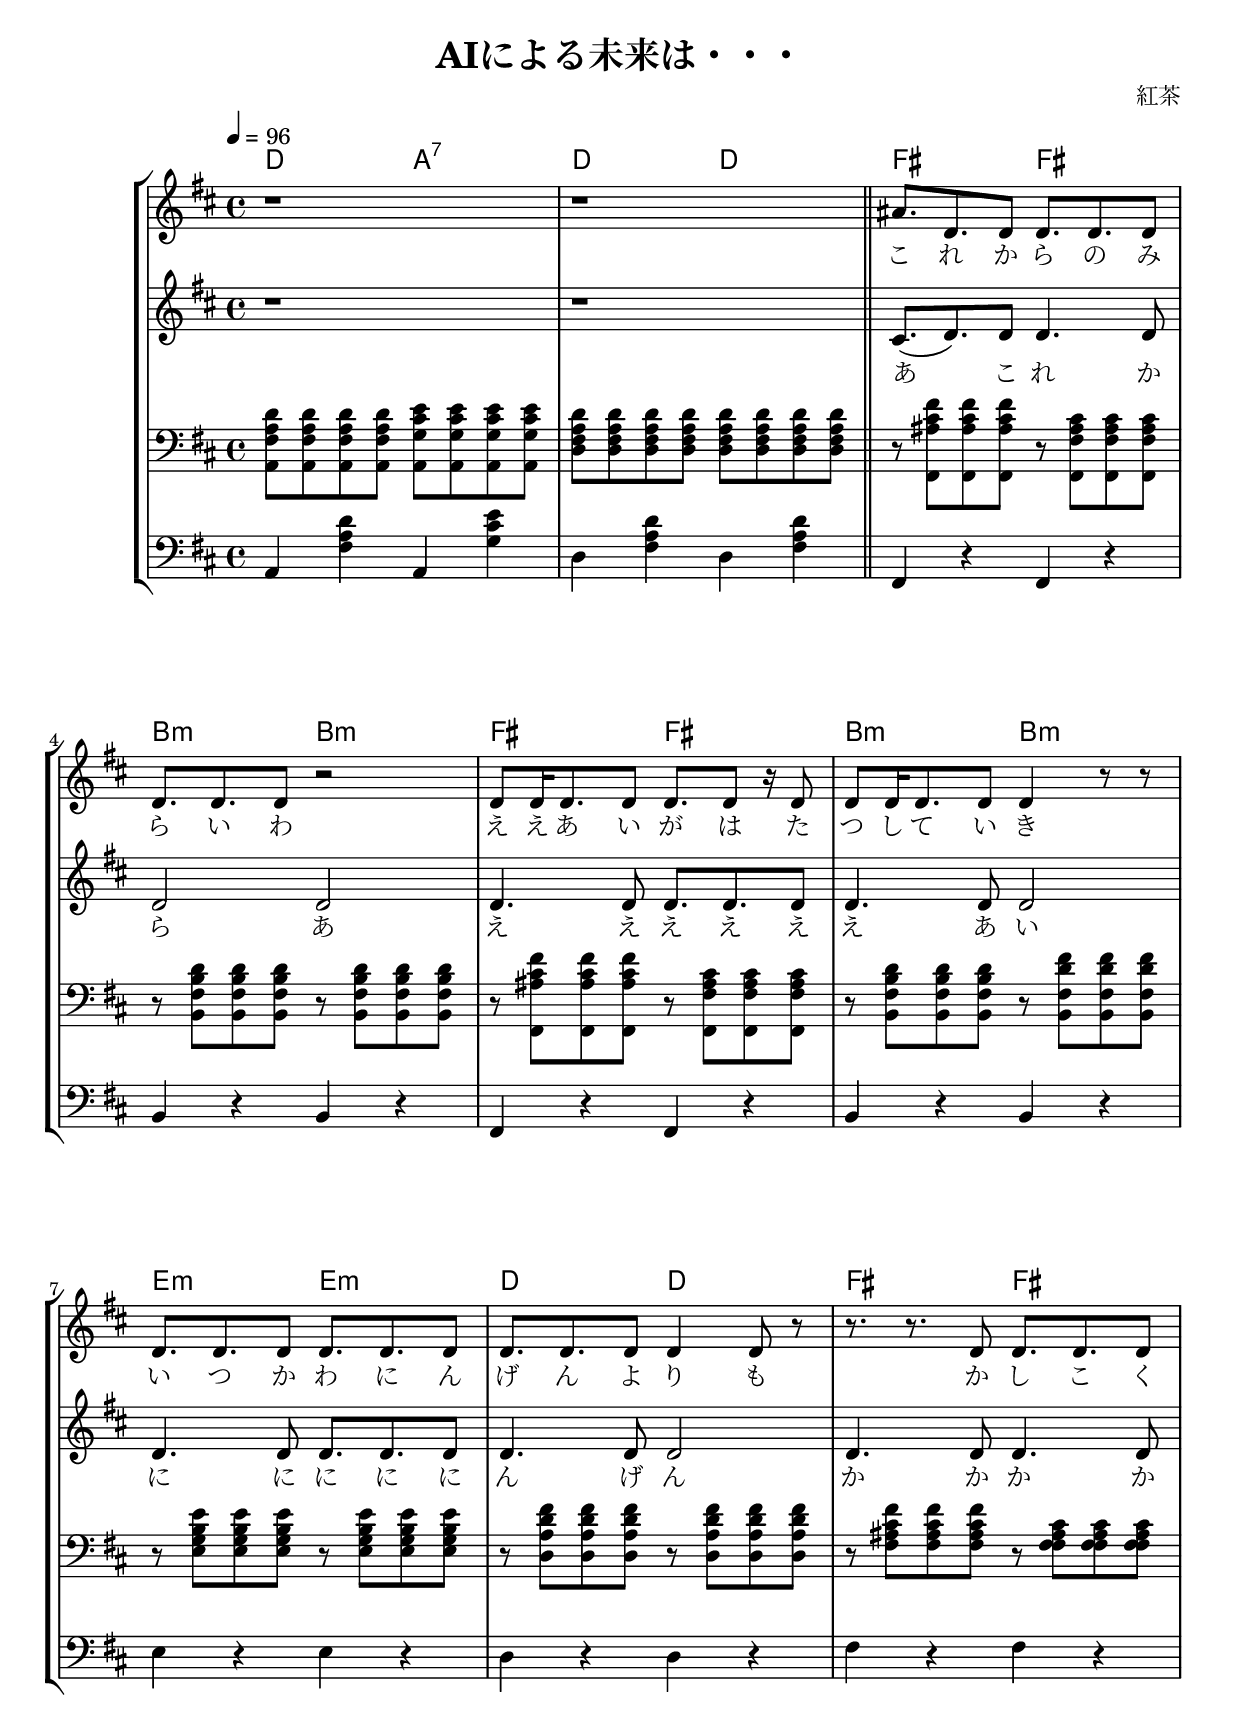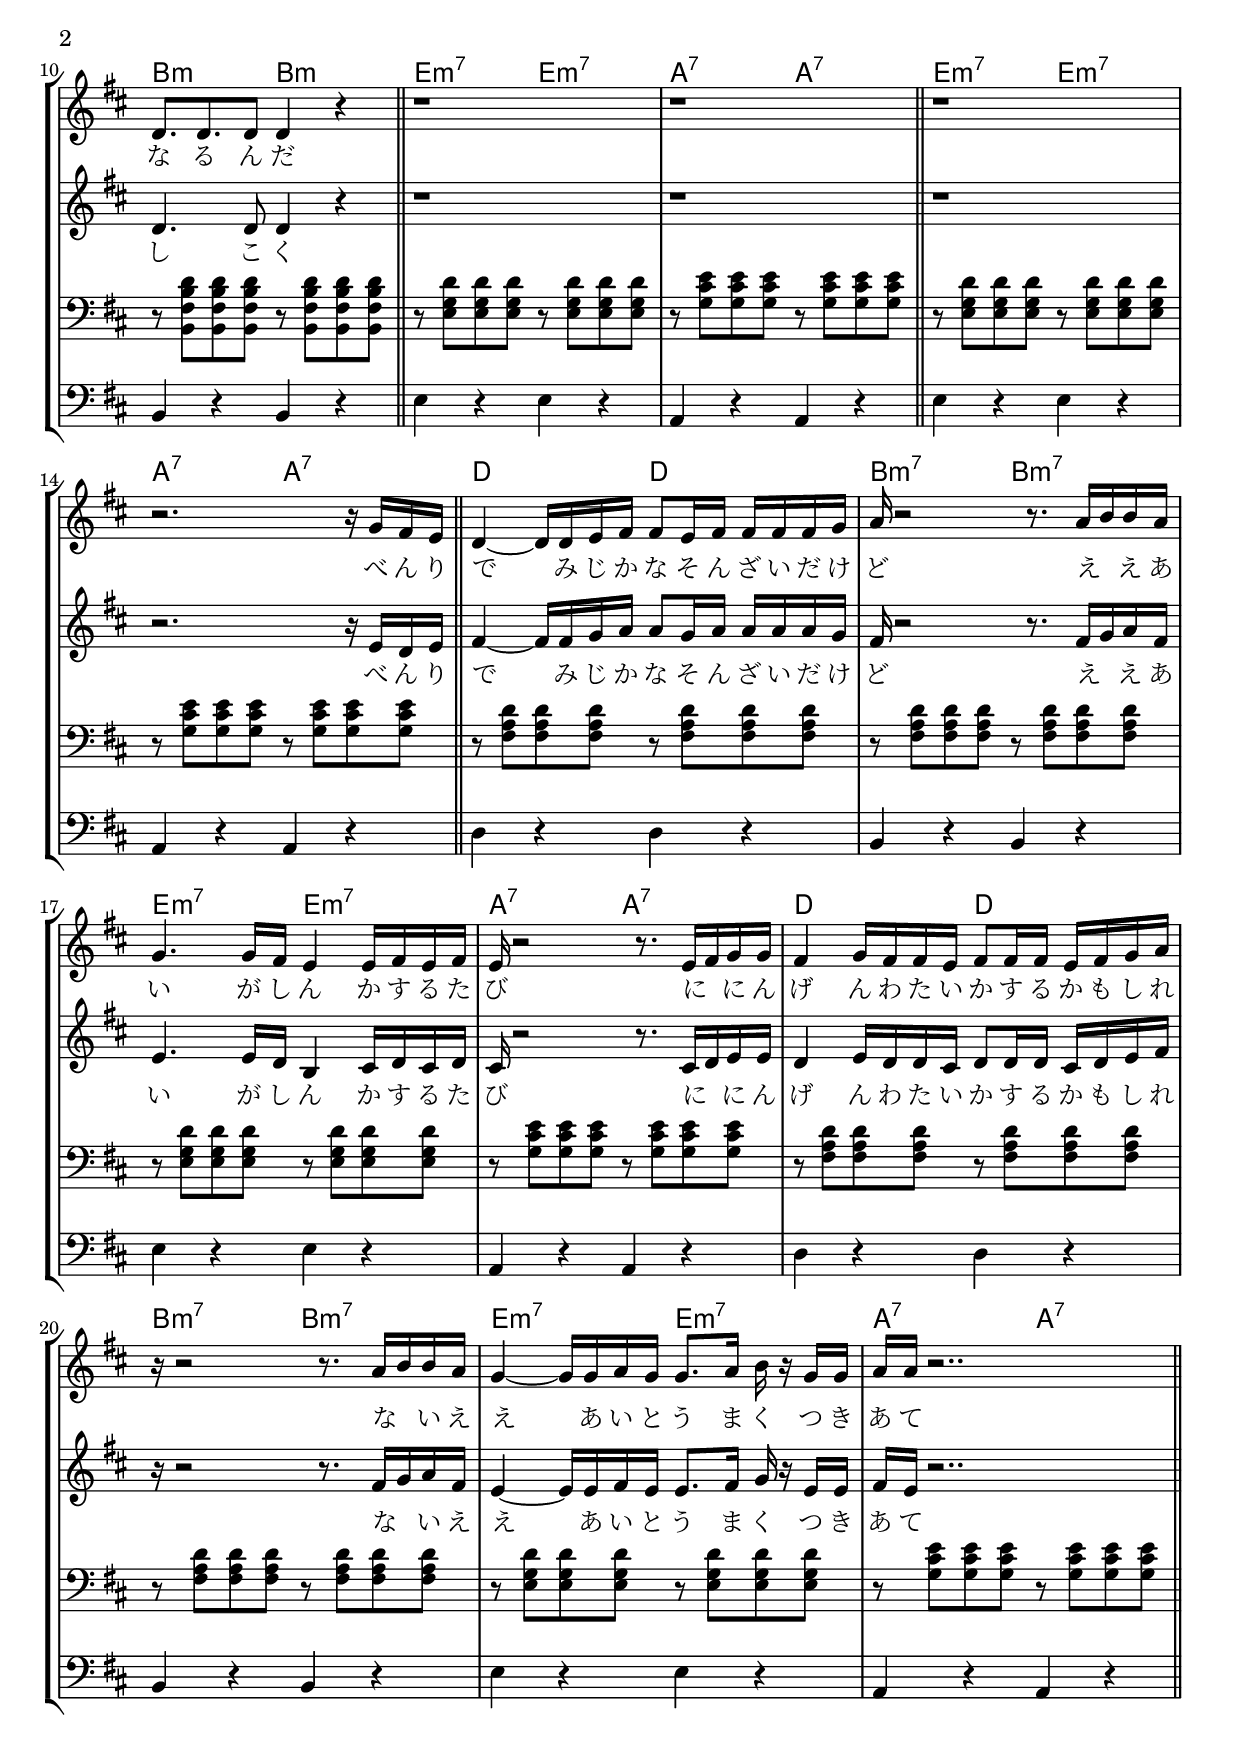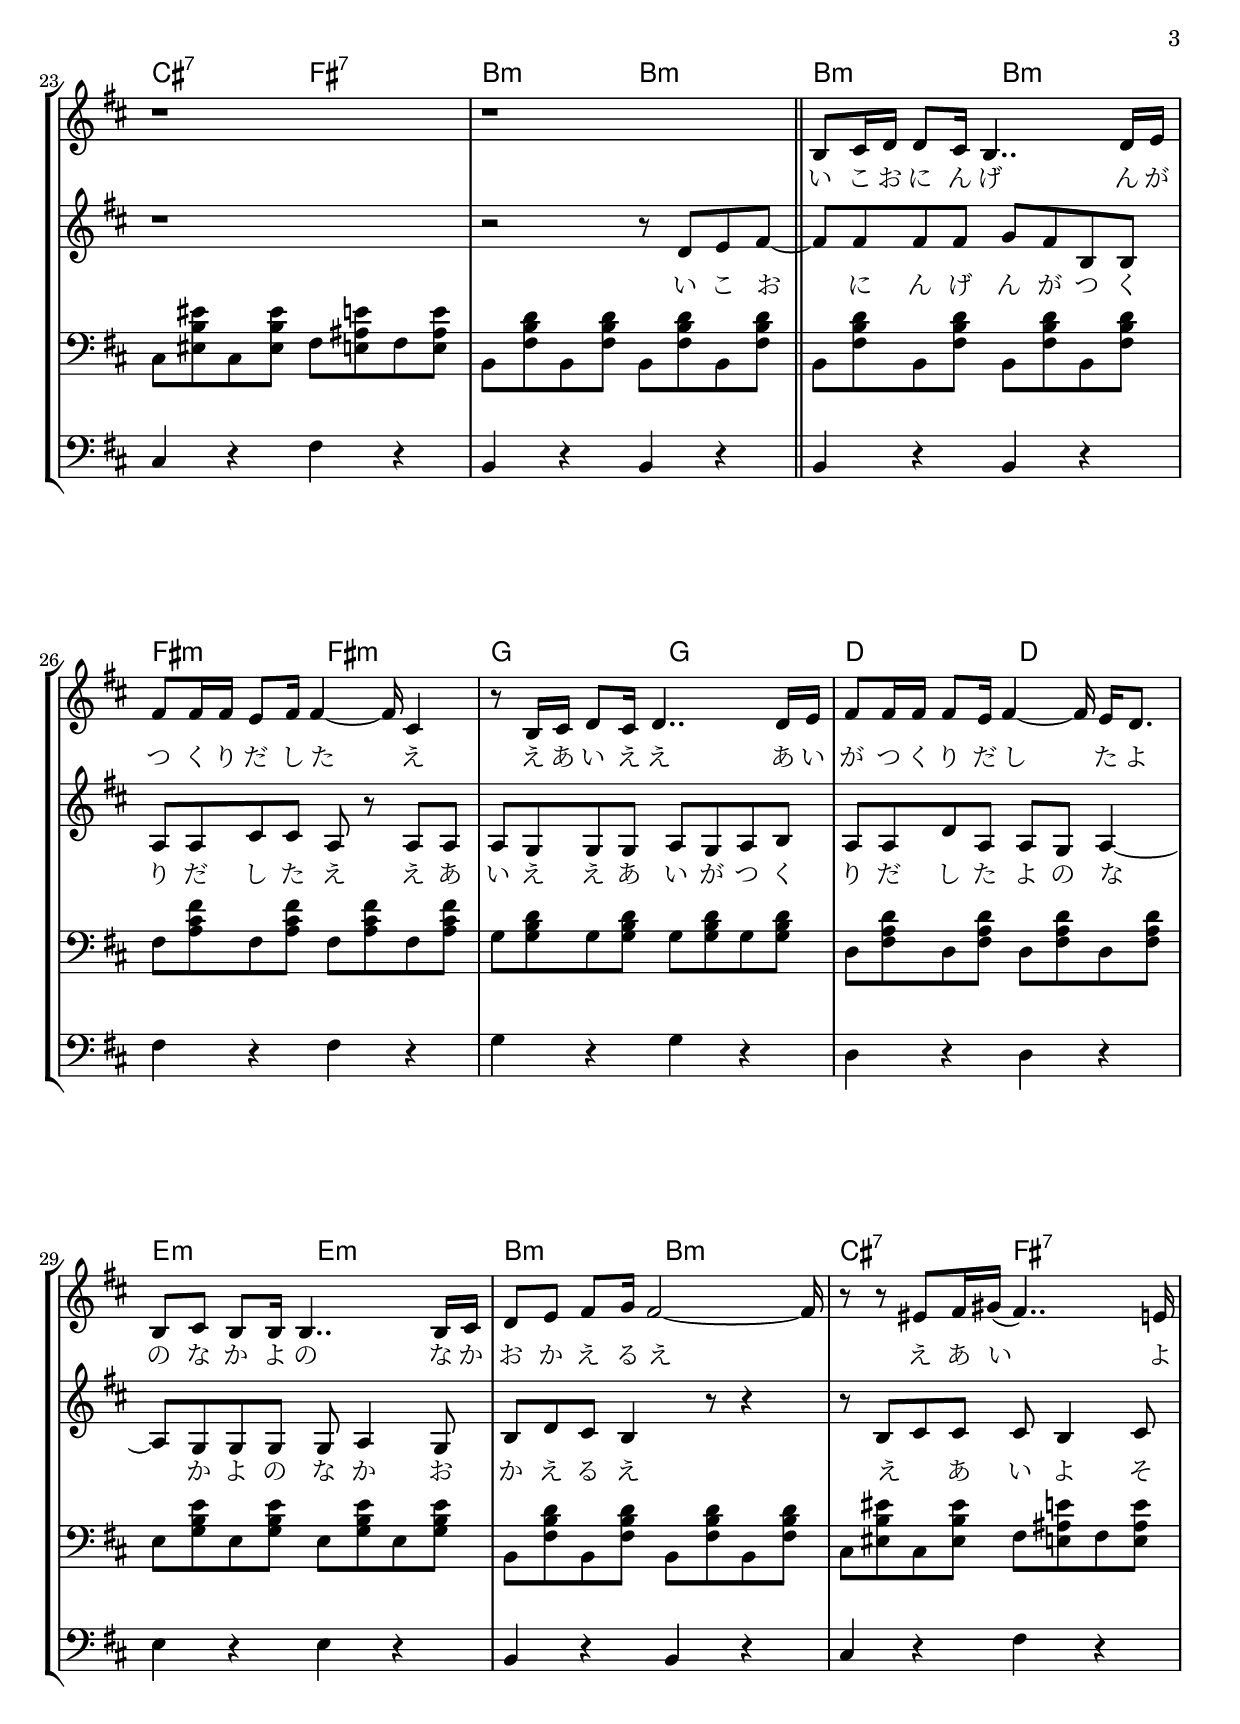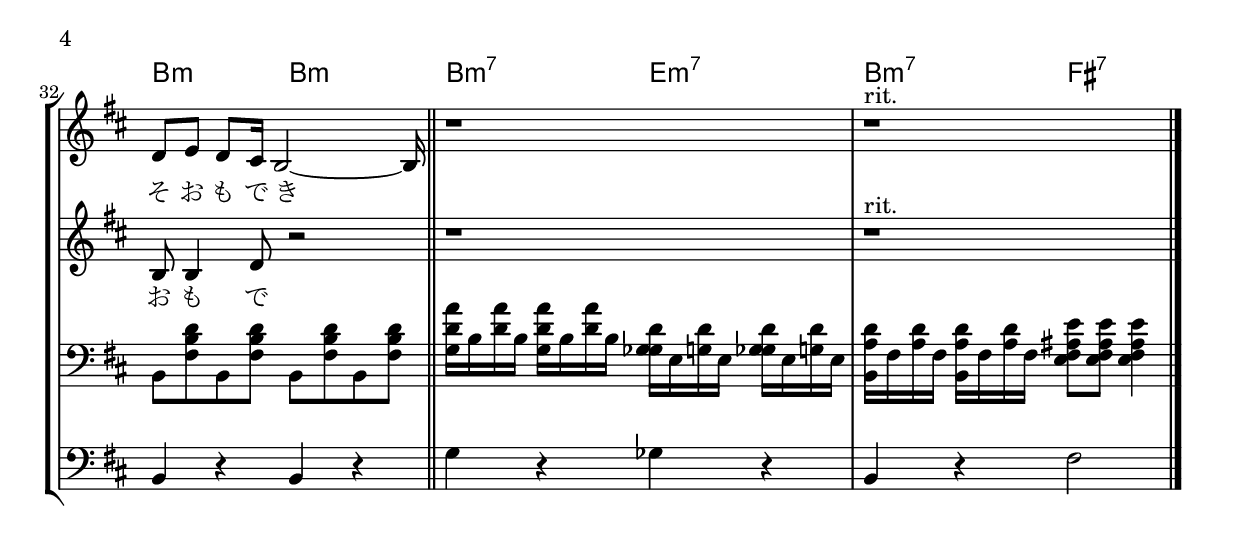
\version "2.12.1"

\header {
	title = \markup {AIによる未来は・・・}
	composer = \markup \center-column {紅茶}
}

harmony = \chordmode {
	d2 a:7 d d 

	fis fis b:m b:m fis fis b:m b:m e:m e:m d d fis fis b:m b:m 

	e:min7 e:min7 a:7 a:7 

	e:min7 e:min7 a:7 a:7 

	d d b:min7 b:min7 e:min7 e:min7 a:7 a:7 d d b:min7 b:min7 e:min7 e:min7 a:7 a:7 

	cis:7 fis:7 b:m b:m 

	b:m b:m fis:m fis:m g g d d e:m e:m b:m b:m cis:7 fis:7 b:m b:m 

	b:min7 e:m7 b:min7 fis:7 
}

melody = {
	\key d \major
	\tempo 4 = 96
	r1 | r1   
	\set Staff.midiInstrument = #"fss0.42"
	ais'8.  d'8.  d'8  d'8.  d'8.  d'8 
	d'8.  d'8.  d'8  r2 
	d'8  d'16  d'8.  d'8  d'8.  d'8  r16  d'8 
	d'8  d'16  d'8.  d'8  d'4  r8  r8 
	d'8.  d'8.  d'8  d'8.  d'8.  d'8 
	d'8.  d'8.  d'8  d'4  d'8  r8 
	r8.  r8.  d'8  d'8.  d'8.  d'8 
	d'8.  d'8.  d'8  d'4  	r4 	r1 | r1   
	r1 | r2. 
	\set Staff.midiInstrument = #"mmi0.38"
	r16  g'16  fis'16  e'16 
	d'4~d'16  d'16  e'16  fis'16  fis'8  e'16  fis'16  fis'16  fis'16  fis'16  g'16 
	a'16  r2~r8.  a'16  b'16  b'16  a'16 
	g'4.  g'16  fis'16  e'4  e'16  fis'16  e'16  fis'16 
	e'16  r2~r8.  e'16  fis'16  g'16  g'16 
	fis'4  g'16  fis'16  fis'16  e'16  fis'8  fis'16  fis'16  e'16  fis'16  g'16  a'16 
	r16  r2~r8.  a'16  b'16  b'16  a'16 
	g'4~g'16  g'16  a'16  g'16  g'8.  a'16  b'16  r16  g'16  g'16 
	a'16  a'16  	r2.. 	r1 | r1   
	\set Staff.midiInstrument = #"mmi0.38"
	 b8  cis'16  d'16  d'8  cis'16  b4..  d'16  e'16 
	fis'8  fis'16  fis'16  e'8  fis'16  fis'4~fis'16  cis'4 
	r8  b16  cis'16  d'8  cis'16  d'4..  d'16  e'16 
	fis'8  fis'16  fis'16  fis'8  e'16  fis'4~fis'16  e'16  d'8. 
	b8  cis'8  b8  b16  b4..  b16  cis'16 
	d'8  e'8  fis'8  g'16  fis'2~fis'16 
	r8  r8  eis'8  fis'16  gis'16  (fis'4..)  e'16 
	d'8  e'8  d'8  cis'16  b2~b16
	r1 | r1^"rit." \bar "|."
}

words = \lyricmode {
	
	こ  れ  か  ら  の  み  ら  い  わ  え  え  あ  い  が  は  た  つ  し  て  い  き  い  つ  か  わ  に  ん  げ  ん  よ  り  も  か  し  こ  く  な  る  ん  だ  
	
	
	べ  ん  り  で  み  じ  か  な  そ  ん  ざ  い  だ  け  ど  え  え  あ  い  が  し  ん  か  す  る  た  び  に  に  ん  げ  ん  わ  た  い  か  す  る  か  も  し  れ  な  い  え  え  あ  い  と  う  ま  く  つ  き  あ  て  い  こ  お  
	
	に  ん  げ  ん  が  つ  く  り  だ  し  た  え  え  あ  い  え  え  あ  い  が  つ  く  り  だ  し  た  よ  の  な  か  よ  の  な  か  お  か  え  る  え  え  あ  い  よ  そ  お  も  で  き  な  い  よ  
	
}

secondmelody = {
	\key d \major
	\tempo 4 = 96
	r1 | r1   
	\set Staff.midiInstrument = #"mmi0.38"
	cis'8.  (d'8.)  d'8  d'4.  d'8 
	d'2  d'2 
	d'4.  d'8  d'8.  d'8.  d'8 
	d'4.  d'8  d'2 
	d'4.  d'8  d'8.  d'8.  d'8 
	d'4.  d'8  d'2 
	d'4.  d'8  d'4.  d'8 
	d'4.  d'8  d'4  	r4 	r1 | r1   
	r1 | r2. 
	\set Staff.midiInstrument = #"Rock Organ"
	r16  e'16  d'16  e'16 
	fis'4~fis'16  fis'16  g'16  a'16  a'8  g'16  a'16  a'16  a'16  a'16  g'16 
	fis'16  r2~r8.  fis'16  g'16  a'16  fis'16 
	e'4.  e'16  d'16  b4  cis'16  d'16  cis'16  d'16 
	cis'16  r2~r8.  cis'16  d'16  e'16  e'16 
	d'4  e'16  d'16  d'16  cis'16  d'8  d'16  d'16  cis'16  d'16  e'16  fis'16 
	r16  r2~r8.  fis'16  g'16  a'16  fis'16 
	e'4~e'16  e'16  fis'16  e'16  e'8.  fis'16  g'16  r16  e'16  e'16 
	fis'16  e'16  	r2.. 	r1 | r2 r8 
	\set Staff.midiInstrument = #"Acoustic grand"
	d'8  e'8  fis'8~ 
	fis'8  fis'8  fis'8  fis'8  g'8  fis'8  b8  b8 
	a8  a8  cis'8  cis'8  a8  r8  a8  a8 
	a8  g8  g8  g8  a8  g8  a8  b8 
	a8  a8  d'8  a8  a8  g8  a4~ 
	a8  g8  g8  g8  g8  a4  g8 
	b8  d'8  cis'8  b4  r8  r4~ 
	r8  b8  cis'8  cis'8  cis'8  b4  cis'8 
	b8  b4  d'8  	r2 	r1 | r1^"rit." \bar "|."
}

secondwords = \lyricmode {
	
	あ  こ  れ  か  ら  あ  え  え  え  え  え  え  あ  い  に  に  に  に  に  ん  げ  ん  か  か  か  か  し  こ  く  
	
	
	べ  ん  り  で  み  じ  か  な  そ  ん  ざ  い  だ  け  ど  え  え  あ  い  が  し  ん  か  す  る  た  び  に  に  ん  げ  ん  わ  た  い  か  す  る  か  も  し  れ  な  い  え  え  あ  い  と  う  ま  く  つ  き  あ  て  い  こ  お  
	
	に  ん  げ  ん  が  つ  く  り  だ  し  た  え  え  あ  い  え  え  あ  い  が  つ  く  り  だ  し  た  よ  の  な  か  よ  の  な  か  お  か  え  る  え  え  あ  い  よ  そ  お  も  で  き  な  い  よ  
	
}

tempochange = {
	\tempo 4 = 96
	r1 | r1 \bar "||"
	\tempo 4 = 96
	r1 | r1 | r1 | r1 | r1 | r1 | r1 | r1 \bar "||"
	\tempo 4 = 96
	r1 | r1 \bar "||"
	\tempo 4 = 96
	r1 | r1 \bar "||"
	\tempo 4 = 96
	r1 | r1 | r1 | r1 | r1 | r1 | r1 | r1 \bar "||"
	\tempo 4 = 96
	r1 | r1 \bar "||"
	\tempo 4 = 96
	r1 | r1 | r1 | r1 | r1 | r1 | r1 | r1 \bar "||"
	\tempo 4 = 96
	r1 | \tempo 4 = 72 r2 \tempo 4 = 64 r2 \bar "|."
}

mainacc = {
	\clef bass
	\set Staff.midiInstrument = #"Percussive Organ"
	\key d \major
	\tempo 4 = 96
	<a, fis a d'>8 <a, fis a d'>8 <a, fis a d'>8 <a, fis a d'>8
	<a, g cis' e'>8 <a, g cis' e'>8 <a, g cis' e'>8 <a, g cis' e'>8
	<d fis a d'>8 <d fis a d'>8 <d fis a d'>8 <d fis a d'>8
	<d fis a d'>8 <d fis a d'>8 <d fis a d'>8 <d fis a d'>8
	\bar "||"

	\set Staff.midiInstrument = #"Percussive Organ"
	r8 <fis, ais cis' fis'>8 <fis, ais cis' fis'>8 <fis, ais cis' fis'>8
	r8 <fis, fis ais cis'>8 <fis, fis ais cis'>8 <fis, fis ais cis'>8
	r8 <b, fis b d'>8 <b, fis b d'>8 <b, fis b d'>8
	r8 <b, fis b d'>8 <b, fis b d'>8 <b, fis b d'>8
	r8 <fis, ais cis' fis'>8 <fis, ais cis' fis'>8 <fis, ais cis' fis'>8
	r8 <fis, fis ais cis'>8 <fis, fis ais cis'>8 <fis, fis ais cis'>8
	r8 <b, fis b d'>8 <b, fis b d'>8 <b, fis b d'>8
	r8 <b, fis d' fis'>8 <b, fis d' fis'>8 <b, fis d' fis'>8
	r8 <e g b e'>8 <e g b e'>8 <e g b e'>8
	r8 <e g b e'>8 <e g b e'>8 <e g b e'>8
	r8 <d a d' fis'>8 <d a d' fis'>8 <d a d' fis'>8
	r8 <d a d' fis'>8 <d a d' fis'>8 <d a d' fis'>8
	r8 <fis ais cis' fis'>8 <fis ais cis' fis'>8 <fis ais cis' fis'>8
	r8 <fis fis ais cis'>8 <fis fis ais cis'>8 <fis fis ais cis'>8
	r8 <b, fis b d'>8 <b, fis b d'>8 <b, fis b d'>8
	r8 <b, fis b d'>8 <b, fis b d'>8 <b, fis b d'>8
	\bar "||"

	\set Staff.midiInstrument = #"Percussive Organ"
	r8 <e g d'>8 <e g d'>8 <e g d'>8
	r8 <e g d'>8 <e g d'>8 <e g d'>8
	r8 <g cis' e'>8 <g cis' e'>8 <g cis' e'>8
	r8 <g cis' e'>8 <g cis' e'>8 <g cis' e'>8
	\bar "||"

	\set Staff.midiInstrument = #"Percussive Organ"
	r8 <e g d'>8 <e g d'>8 <e g d'>8
	r8 <e g d'>8 <e g d'>8 <e g d'>8
	r8 <g cis' e'>8 <g cis' e'>8 <g cis' e'>8
	r8 <g cis' e'>8 <g cis' e'>8 <g cis' e'>8
	\bar "||"

	\set Staff.midiInstrument = #"Percussive Organ"
	r8 <fis a d'>8 <fis a d'>8 <fis a d'>8
	r8 <fis a d'>8 <fis a d'>8 <fis a d'>8
	r8 <fis a d'>8 <fis a d'>8 <fis a d'>8
	r8 <fis a d'>8 <fis a d'>8 <fis a d'>8
	r8 <e g d'>8 <e g d'>8 <e g d'>8
	r8 <e g d'>8 <e g d'>8 <e g d'>8
	r8 <g cis' e'>8 <g cis' e'>8 <g cis' e'>8
	r8 <g cis' e'>8 <g cis' e'>8 <g cis' e'>8
	r8 <fis a d'>8 <fis a d'>8 <fis a d'>8
	r8 <fis a d'>8 <fis a d'>8 <fis a d'>8
	r8 <fis a d'>8 <fis a d'>8 <fis a d'>8
	r8 <fis a d'>8 <fis a d'>8 <fis a d'>8
	r8 <e g d'>8 <e g d'>8 <e g d'>8
	r8 <e g d'>8 <e g d'>8 <e g d'>8
	r8 <g cis' e'>8 <g cis' e'>8 <g cis' e'>8
	r8 <g cis' e'>8 <g cis' e'>8 <g cis' e'>8
	\bar "||"

	\set Staff.midiInstrument = #"Percussive Organ"
	cis8 <eis b eis'> cis <eis b eis'>
	fis8 <e ais e'> fis <e ais e'>
	b,8 <fis b d'> b, <fis b d'>
	b,8 <fis b d'> b, <fis b d'>
	\bar "||"

	\set Staff.midiInstrument = #"Percussive Organ"
	b,8 <fis b d'> b, <fis b d'>
	b,8 <fis b d'> b, <fis b d'>
	fis8 <a cis' fis'> fis <a cis' fis'>
	fis8 <a cis' fis'> fis <a cis' fis'>
	g8 <g b d'> g <g b d'>
	g8 <g b d'> g <g b d'>
	d8 <fis a d'> d <fis a d'>
	d8 <fis a d'> d <fis a d'>
	e8 <g b e'> e <g b e'>
	e8 <g b e'> e <g b e'>
	b,8 <fis b d'> b, <fis b d'>
	b,8 <fis b d'> b, <fis b d'>
	cis8 <eis b eis'> cis <eis b eis'>
	fis8 <e ais e'> fis <e ais e'>
	b,8 <fis b d'> b, <fis b d'>
	b,8 <fis b d'> b, <fis b d'>
	\bar "||"

	\set Staff.midiInstrument = #"Percussive Organ"
	<g d' a'>16 b16 <d' a'>16 b16   <g d' a'>16 b16 <d' a'>16 b16
	<ges g d'>16 e16 <g d'>16 e16   <ges g d'>16 e16 <g d'>16 e16
	<b, a d'>16 fis16 <a d'>16 fis16   <b, a d'>16 fis16 <a d'>16 fis16
	<fis e ais e'>8 <fis e ais e'>8 <fis e ais e'>4
	\bar "|."
}

subacc = {
	\clef bass
	\set Staff.midiInstrument = #"Distorted Guitar"
	\key d \major
	\tempo 4 = 96
	a,4 <fis a d'>4
	a,4 <g cis' e'>4
	d4 <fis a d'>4
	d4 <fis a d'>4
	\bar "||"

	\set Staff.midiInstrument = #"Rock Organ"
	fis,4 r4
	fis,4 r4
	b,4 r4
	b,4 r4
	fis,4 r4
	fis,4 r4
	b,4 r4
	b,4 r4
	e4 r4
	e4 r4
	d4 r4
	d4 r4
	fis4 r4
	fis4 r4
	b,4 r4
	b,4 r4
	\bar "||"

	\set Staff.midiInstrument = #"Electric Guitar (jazz)"
	e4 r4
	e4 r4
	a,4 r4
	a,4 r4
	\bar "||"

	\set Staff.midiInstrument = #"Electric Guitar (jazz)"
	e4 r4
	e4 r4
	a,4 r4
	a,4 r4
	\bar "||"

	\set Staff.midiInstrument = #"Electric Guitar (jazz)"
	d4 r4
	d4 r4
	b,4 r4
	b,4 r4
	e4 r4
	e4 r4
	a,4 r4
	a,4 r4
	d4 r4
	d4 r4
	b,4 r4
	b,4 r4
	e4 r4
	e4 r4
	a,4 r4
	a,4 r4
	\bar "||"

	\set Staff.midiInstrument = #"Church organ"
	cis4 r4
	fis4 r4
	b,4 r4
	b,4 r4
	\bar "||"

	\set Staff.midiInstrument = #"Church organ"
	b,4 r4
	b,4 r4
	fis4 r4
	fis4 r4
	g4 r4
	g4 r4
	d4 r4
	d4 r4
	e4 r4
	e4 r4
	b,4 r4
	b,4 r4
	cis4 r4
	fis4 r4
	b,4 r4
	b,4 r4
	\bar "||"

	\set Staff.midiInstrument = #"Church organ"
	g4 r4
	ges4 r4
	b,4 r4
	fis2
	\bar "|."
}

percA = {
	\drummode {
	r4 sn2 sn8. sn16  |r8 sn8 sn4 sn8 sn8 sn16 sn8 sn16  \bar "||"
	cymc1  |r1  |r1  |r1  |cymc1  |r1  |r1  |r1  \bar "||"
	cymc1  |r1  \bar "||"
	cymc1  |r1  \bar "||"
	cymc1  |r1  |r1  |r1  |cymc1  |r1  |r1  |r1  \bar "||"
	r4 hh4 hh4 hh4  |r1  \bar "||"
	r4 hh4 hh4 hh4  |hh4 hh4 hh4 hh4  |hh4 hh4 hh4 hh4  |hh4 hh4 hh4 hh4  |r4 hh4 hh4 hh4  |hh4 hh4 hh4 hh4  |hh4 hh4 hh4 hh4  |hh4 hh4 hh4 hh4  \bar "||"
	r2. hho4  |r1  \bar "|."
	}
}

percB = {
	\drummode {
	r4. r16 tommh8 tommh4. r16  |r1  \bar "||"
	r8 hho8 hho8 hho8 hho8 hho8 hho8 hho8  |hho8 hho8 hho8 hho8 hho8 hho8 hho8 hho8  |hho8 hho8 hho8 hho8 hho8 hho8 hho8 hho8  |hho8 hho8 hho8 hho8 hho8 hho4.  |r8 hho8 hho8 hho8 hho8 hho8 hho8 hho8  |hho8 hho8 hho8 hho8 hho8 hho8 hho8 hho8  |hho8 hho8 hho8 hho8 hho8 hho8 hho8 hho8  |hho8 hho8 hho8 hho8 hho8 hho4.  \bar "||"
	r8 hho8 hho8 hho8 hho8 hho8 hho8 hho8  |hho8 hho8 hho8 hho8 hho8 hho8 hho8 hho8  \bar "||"
	r8 hho8 hho8 hho8 hho8 hho8 hho8 hho8  |hho8 hho8 hho8 hho8 hho8 hho8 hho8 hho8  \bar "||"
	r8 hho8 hho8 hho8 hho8 hho8 hho8 hho8  |hho8 hho8 hho8 hho8 hho8 hho8 hho8 hho8  |hho8 hho8 hho8 hho8 hho8 hho8 hho8 hho8  |hho8 hho8 hho8 hho8 hho8 hho4.  |r8 hho8 hho8 hho8 hho8 hho8 hho8 hho8  |hho8 hho8 hho8 hho8 hho8 hho8 hho8 hho8  |hho8 hho8 hho8 hho8 hho8 hho8 hho8 hho8  |hho8 hho8 hho8 hho8 hho8 hho4.  \bar "||"
	r4 sn8 sn4. sn4  |sn16 sn16 sn16 sn16 sn16 sn16 sn16 sn16 sn16 sn16 sn16 sn16 sn16 sn16 sn16 sn16  \bar "||"
	r8 hhp4 hhp4 hhp4 hhp8  |r8 hhp4 hhp4 hhp4 hhp8  |r8 hhp4 hhp4 hhp4 hhp8  |r8 hhp4 hhp4 hhp4 hhp8  |r8 hhp4 hhp4 hhp4 hhp8  |r8 hhp4 hhp4 hhp4 hhp8  |r8 hhp4 hhp4 hhp4 hhp8  |r8 hhp4 hhp2 r8  \bar "||"
	r4 hh4 hh2  |r4 hh4. r16 hh8 hh8 hh16  \bar "|."
	}
}

percC = {
	\drummode {
	r8 toml8 toml8 toml8 toml8 toml8 toml8 toml8  |toml8 toml8 toml8 toml8 toml8 toml8 toml8 toml8  \bar "||"
	r1  |r1  |r1  |r2. hh4  |r1  |r1  |r1  |r2. hh4  \bar "||"
	r1  |r1  \bar "||"
	r1  |r1  \bar "||"
	r1  |r1  |r1  |r2. hh4  |r1  |r1  |r1  |r2. hh4  \bar "||"
	bd4 bd4 bd4 bd4  |bd4 bd4 bd8 bd8 bd8 bd8  \bar "||"
	r4 sn2 sn4  |r4 sn2 sn8. sn16  |r4 sn2 sn4  |r4 sn2 sn8. sn16  |r4 sn2 sn4  |r4 sn2 sn8. sn16  |r4 sn2 sn4  |r4 sn4 r16 sn16 sn8. sn16 sn16 sn16  \bar "||"
	r16 hhp8 hhp8 hhp8 hhp8 hhp8 hhp8 hhp8 hhp16  |r16 hhp8 hhp8 hhp8 hhp8. hhp8 hhp8 hhp8  \bar "|."
	}
}

percD = {
	\drummode {
	r1  |r4. r16 tomfh2 r16  \bar "||"
	r8 sn4 sn4 sn4 sn8  |r8 sn4 sn4 sn4 sn8  |r8 sn4 sn4 sn4 sn8  |r8 sn4 sn4 sn8. sn16 sn16 sn16  |r8 sn4 sn4 sn4 sn8  |r8 sn4 sn4 sn4 sn8  |r8 sn4 sn4 sn4 sn8  |r8 sn4 sn4 sn8. sn16 sn16 sn16  \bar "||"
	r8 sn4 sn4 sn4 sn8  |r8 sn4 sn4 sn4 sn8  \bar "||"
	r8 sn4 sn4 sn4 sn8  |r8 sn4 sn4 sn4 sn8  \bar "||"
	r8 sn4 sn4 sn4 sn8  |r8 sn4 sn4 sn4 sn8  |r8 sn4 sn4 sn4 sn8  |r8 sn4 sn4 sn8. sn16 sn16 sn16  |r8 sn4 sn4 sn4 sn8  |r8 sn4 sn4 sn4 sn8  |r8 sn4 sn4 sn4 sn8  |r8 sn4 sn4 sn8. sn16 sn16 sn16  \bar "||"
	r8 hhp4 hhp4 hhp4 hhp8  |r8 hhp4 hhp4 hhp4 hhp8  \bar "||"
	bd2 bd8 bd16 bd4 r16  |bd2 bd8 bd16 bd4 r16  |bd2 bd8 bd16 bd4 r16  |bd2 bd8 bd16 bd4 r16  |bd2 bd8 bd16 bd4 r16  |bd2 bd8 bd16 bd4 r16  |bd2 bd8 bd16 bd4 r16  |bd4. bd8 bd4 bd4  \bar "||"
	r8 sn4 sn4 sn4 sn8  |r8 sn4 sn8 sn16 sn8 sn8 sn8 sn16  \bar "|."
	}
}

percE = {
	\drummode {
	bd4. r16 bd8. bd4.  |bd4. bd8 bd4 r16 bd8.  \bar "||"
	bd4 bd16 bd8. bd8. bd8 bd8.  |bd4 bd16 bd8. bd16 bd8 bd8 bd8.  |bd4 bd16 bd8. bd8. bd8 bd8.  |bd4 bd16 bd8. bd16 bd8. bd4  |bd4 bd16 bd8. bd8. bd8 bd8.  |bd4 bd16 bd8. bd16 bd8 bd8 bd8.  |bd4 bd16 bd8. bd8. bd8 bd8.  |bd4 bd16 bd8. bd16 bd8. bd4  \bar "||"
	bd4 bd16 bd8. bd8. bd8 bd8.  |bd4 bd16 bd8. bd16 bd8 bd8 bd8.  \bar "||"
	bd4 bd16 bd8. bd8. bd8 bd8.  |bd4 bd16 bd8. bd16 bd8 bd8 bd8.  \bar "||"
	bd4 bd16 bd8. bd8. bd8 bd8.  |bd4 bd16 bd8. bd16 bd8 bd8 bd8.  |bd4 bd16 bd8. bd8. bd8 bd8.  |bd4 bd16 bd8. bd16 bd8. bd4  |bd4 bd16 bd8. bd8. bd8 bd8.  |bd4 bd16 bd8. bd16 bd8 bd8 bd8.  |bd4 bd16 bd8. bd8. bd8 bd8.  |bd4 bd16 bd8. bd16 bd8. bd4  \bar "||"
	cymc1  |r1 \bar "||"
	cymc1  |r1 |r1 |r1 |cymc1  |r1 |r1 |r1 \bar "||"
	bd4 bd4 bd16 bd8 bd16 bd4  |bd4 bd8. bd8 bd8 bd8 bd8 bd16  \bar "|."
	}
}

percF = {
	\drummode {
	cymc1  |r1 \bar "||"
	r1 | r1 | r1 | r1 | r1 | r1 | r1 | r1 \bar "||"
	r1 | r1 \bar "||"
	r1 | r1 \bar "||"
	r1 | r1 | r1 | r1 | r1 | r1 | r1 | r1 \bar "||"
	r1 | r1 \bar "||"
	r1 | r1 | r1 | r1 | r1 | r1 | r1 | r1 \bar "||"
	cymc1  |cymc1  \bar "|."
	}
}

\score {
	<<
		\new StaffGroup <<
			\new ChordNames {\harmony}
			\new Voice = "melody" {\melody}
			\new Lyrics \lyricsto "melody" \words
			\new Voice = "secondmelody" {\secondmelody}
			\new Lyrics \lyricsto "secondmelody" \secondwords
			\new Staff = "mainacc" {\mainacc}
			\new Staff = "subacc" {\subacc}
		>>
	>>
	\layout { }
}
